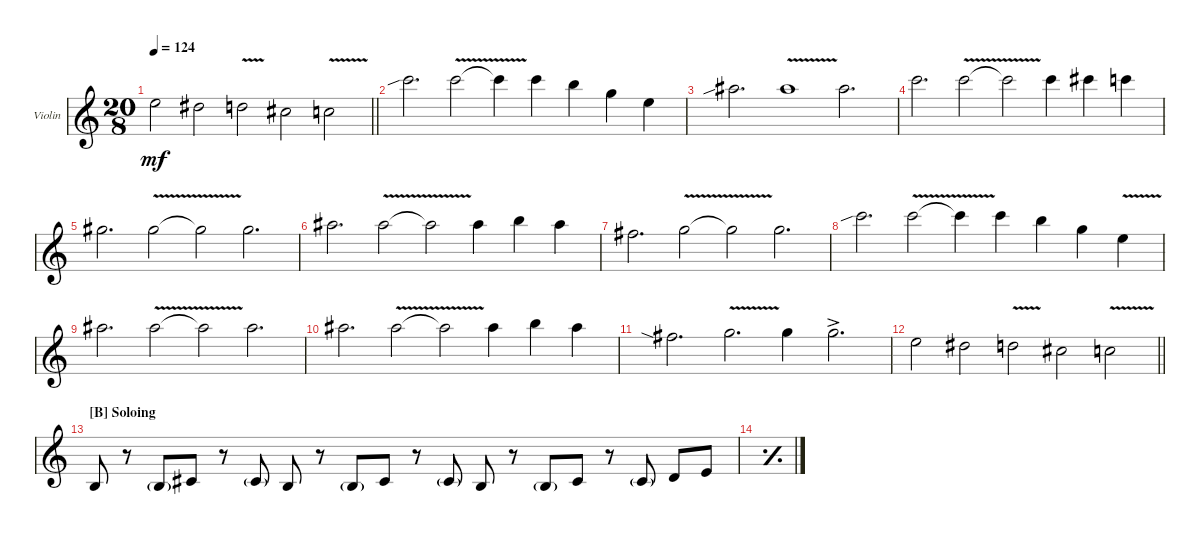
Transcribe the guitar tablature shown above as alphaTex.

\bracketExtendMode groupsimilarinstruments
\firstSystemTrackNameOrientation horizontal
\otherSystemsTrackNameOrientation horizontal
\track ("Violin" "Violin") {instrument violin}
\staff {score}
\tuning (E5 A4 D4 E3)
\ts (20 8)
\tempo 124
\clef g2
\barLineRight lightlight
\ks c
7.2.2{dy mf} 6.2.2 5.2{v}.2 4.2.2 3.2{v}.2 |
8.1{sib}.2{d} 8.1{v}.2 8.1{t}.4 8.1.4 7.1.4 10.2.4 7.2.4 |
6.1{sib}.2{d} 6.1{v}.1 6.1.2{d} |
8.1.2{d} 8.1{v}.2 8.1{t}.2 8.1.4 9.1.4 8.1.4 |
11.2.2{d} 11.2{v}.2 11.2{t}.2 11.2.2{d} |
13.2.2{d} 13.2{v}.2 13.2{t}.2 13.2.4 14.2.4 13.2.4 |
9.2.2{d} 10.2{v}.2 10.2{t}.2 10.2.2{d} |
8.1{sib}.2{d} 8.1{v}.2 8.1{t}.4 8.1.4 7.1.4 10.2.4 7.2{v}.4 |
13.2.2{d} 13.2{v}.2 13.2{t}.2 13.2.2{d} |
13.2.2{d} 13.2{v}.2 13.2{t}.2 13.2.4 14.2.4 13.2.4 |
9.2{sia}.2{d} 10.2{v}.2{d} 10.2.4 10.2{ac}.2{d} |
\barLineRight lightlight
7.2.2 6.2.2 5.2{v}.2 4.2.2 3.2{v}.2 |
\section ("B" "Soloing ")
7.4.8 r.8 7.4{g}.8 9.4.8 r.8 9.4{g}.8 7.4.8 r.8 7.4{g}.8 9.4.8 r.8 9.4{g}.8 7.4.8 r.8 7.4{g}.8 9.4.8 r.8 9.4{g}.8 10.4.8 12.4.8 |
\simile simple
|
\simile none
